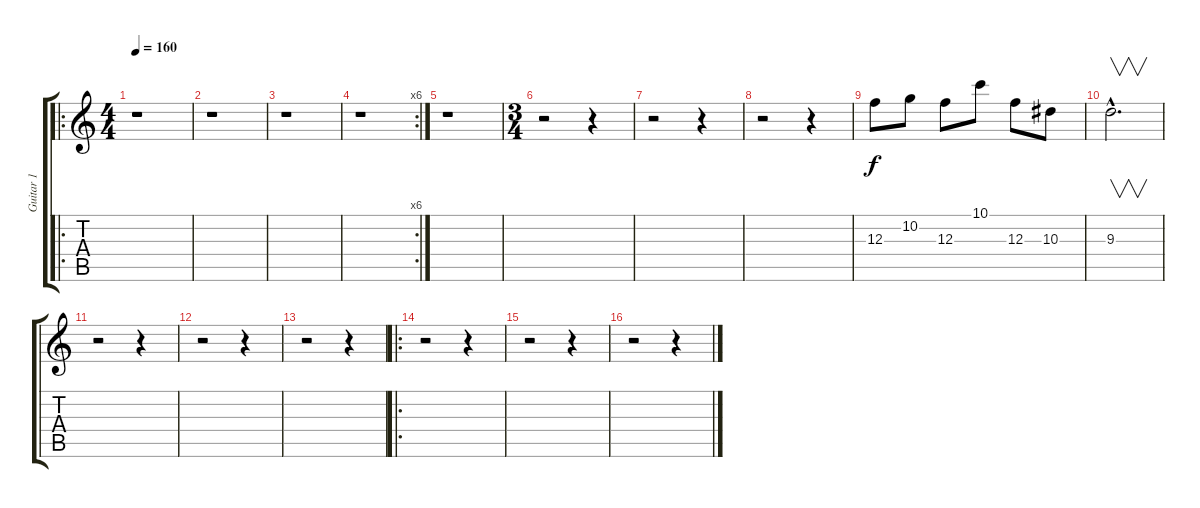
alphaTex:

\track ("Guitar 1" "Guitar 1") {instrument distortionguitar}
\staff {score tabs}
\tuning (D4 A3 F3 C3 G2 D2) {hide}
\ro
\ts (4 4)
\tempo 160
\clef g2
\ks c
r.1{dy f} |
r.1 |
r.1 |
\rc 6
r.1 |
r.1 |
\ts (3 4)
r.2 r.4 |
r.2 r.4 |
r.2 r.4 |
12.3.8 10.2.8 12.3.8 10.1.8 12.3.8 10.3.8 |
9.3{hac}.2{v d} |
r.2 r.4 |
r.2 r.4 |
r.2 r.4 |
\ro
r.2 r.4 |
r.2 r.4 |
r.2 r.4
